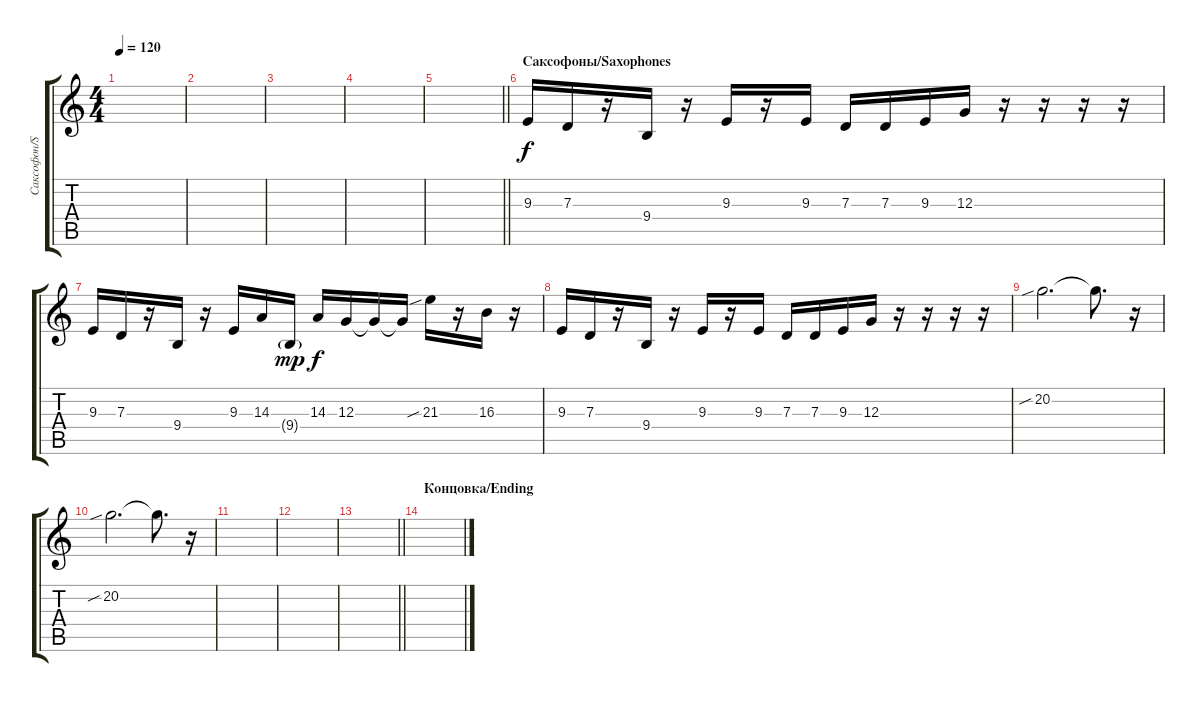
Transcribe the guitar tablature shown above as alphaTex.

\track ("Саксофон/Sax" "Саксофон/S") {instrument altosax}
\staff {score tabs}
\tuning (E4 B3 G3 D3 A2 E2) {hide}
\ts (4 4)
\tempo 120
\clef g2
\ks c
|
|
|
|
\barLineRight lightlight
|
\section ("" "Саксофоны/Saxophones")
9.3.16 7.3.16 r.16 9.4.16 r.16 9.3.16 r.16 9.3.16 7.3.16 7.3.16 9.3.16 12.3.16 r.16 r.16 r.16 r.16 |
9.3.16 7.3.16 r.16 9.4.16 r.16 9.3.16 14.3.16 9.4{g}.16{dy mp} 14.3.16{dy f} 12.3.16 12.3{t}.16 12.3{t}.16 21.3{sib}.16 r.16 16.3.16 r.16 |
9.3.16 7.3.16 r.16 9.4.16 r.16 9.3.16 r.16 9.3.16 7.3.16 7.3.16 9.3.16 12.3.16 r.16 r.16 r.16 r.16 |
20.2{sib}.2{d volume 0} 20.2{t}.8{d} r.16 |
20.2{sib}.2{d} 20.2{t}.8{d} r.16 |
|
|
\barLineRight lightlight
|
\section ("" "Концовка/Ending")
